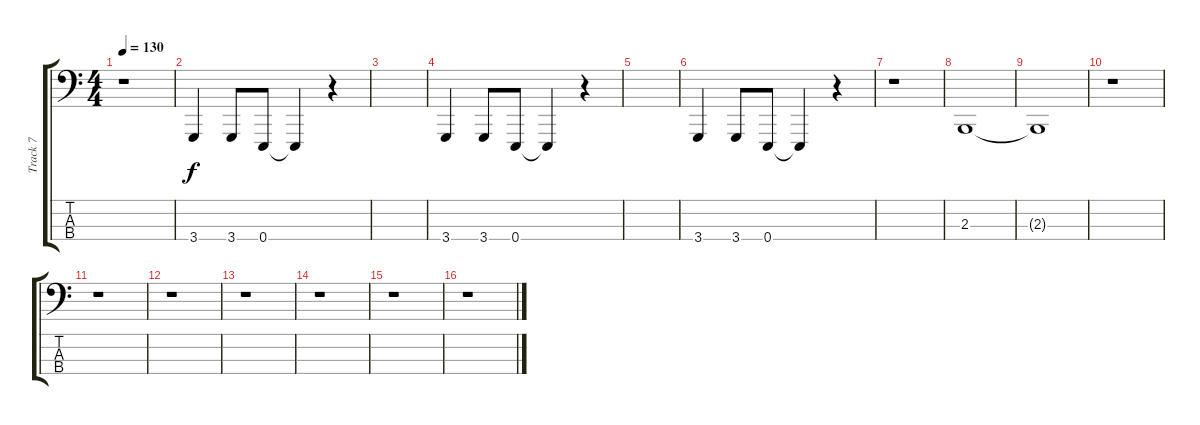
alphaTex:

\track ("Track 7" "Track 7") {instrument lead2sawtooth}
\staff {score tabs}
\tuning (G2 D2 A1 E1) {hide}
\ts (4 4)
\tempo 130
\clef f4
\ks c
r.1{dy ff} |
3.4.4{dy f} 3.4.8 0.4.8 0.4{t}.4 r.4 |
|
3.4.4 3.4.8 0.4.8 0.4{t}.4 r.4 |
|
3.4.4 3.4.8 0.4.8 0.4{t}.4 r.4 |
r.1 |
2.3.1 |
2.3{t}.1 |
r.1 |
r.1 |
r.1 |
r.1 |
r.1 |
r.1 |
r.1
